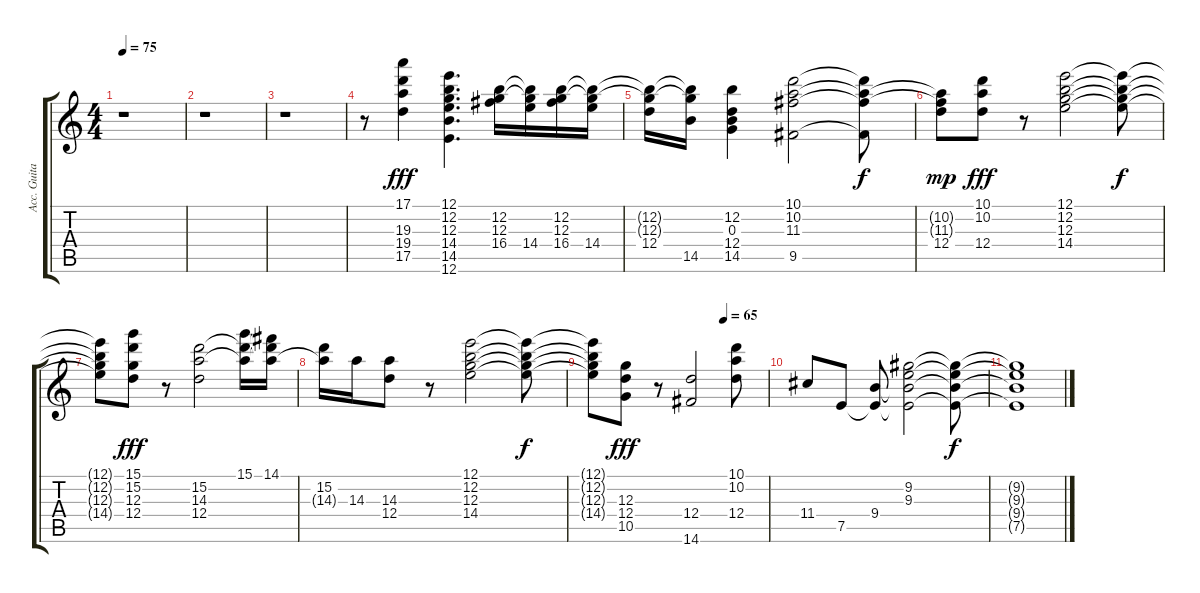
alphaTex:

\track ("Acc. Guitar 2" "Acc. Guita") {instrument acousticguitarsteel}
\staff {score tabs}
\tuning (E4 B3 G3 D3 A2 E2) {hide}
\ts (4 4)
\tempo 75
\clef g2
\ks c
r.1{dy fff} |
r.1 |
r.1 |
r.8 (17.1 19.3 19.4 17.5).4{volume 5} (12.1 12.2 12.3 14.4 14.5 12.6).4{d} (12.2 12.3 16.4).16 (12.2{t} 12.3{t} 14.4).16 (12.2 12.3 16.4).16 (12.2{t} 12.3{t} 14.4).16 |
(12.2{t} 12.3{t} 12.4).16 (12.2{t} 12.3{t} 14.5).16 (12.2 0.3 12.4 14.5).4 (10.1 10.2 11.3 9.5).2 (10.1{t} 10.2{t} 11.3{t} 9.5{t}).8{dy f} |
(10.2{t} 11.3{t} 12.4).8{dy mp} (10.1 10.2 12.4).8{dy fff} r.8 (12.1 12.2 12.3 14.4).2 (12.1{t} 12.2{t} 12.3{t} 14.4{t}).8{dy f} |
(12.1{t} 12.2{t} 12.3{t} 14.4{t}).8 (15.1 15.2 12.3 12.4).8{dy fff} r.8 (15.2 14.3 12.4).2 (15.1 15.2{t} 14.3{t}).16 (14.1 15.2{t} 14.3{t}).16 |
(15.2 14.3{t}).16 14.3.16 (14.3 12.4).8 r.8 (12.1 12.2 12.3 14.4).2 (12.1{t} 12.2{t} 12.3{t} 14.4{t}).8{dy f} |
\tempo (65 0.75)
(12.1{t} 12.2{t} 12.3{t} 14.4{t}).8 (12.3 12.4 10.5).8{dy fff} r.8 (12.4 14.6).2 (10.1 10.2 12.4).8 |
11.4.8 7.5.8 (9.4 7.5{t}).8 (9.2 9.3 9.4{t} 7.5{t}).2 (9.2{t} 9.3{t} 9.4{t} 7.5{t}).8{dy f} |
(9.2{t} 9.3{t} 9.4{t} 7.5{t}).1
